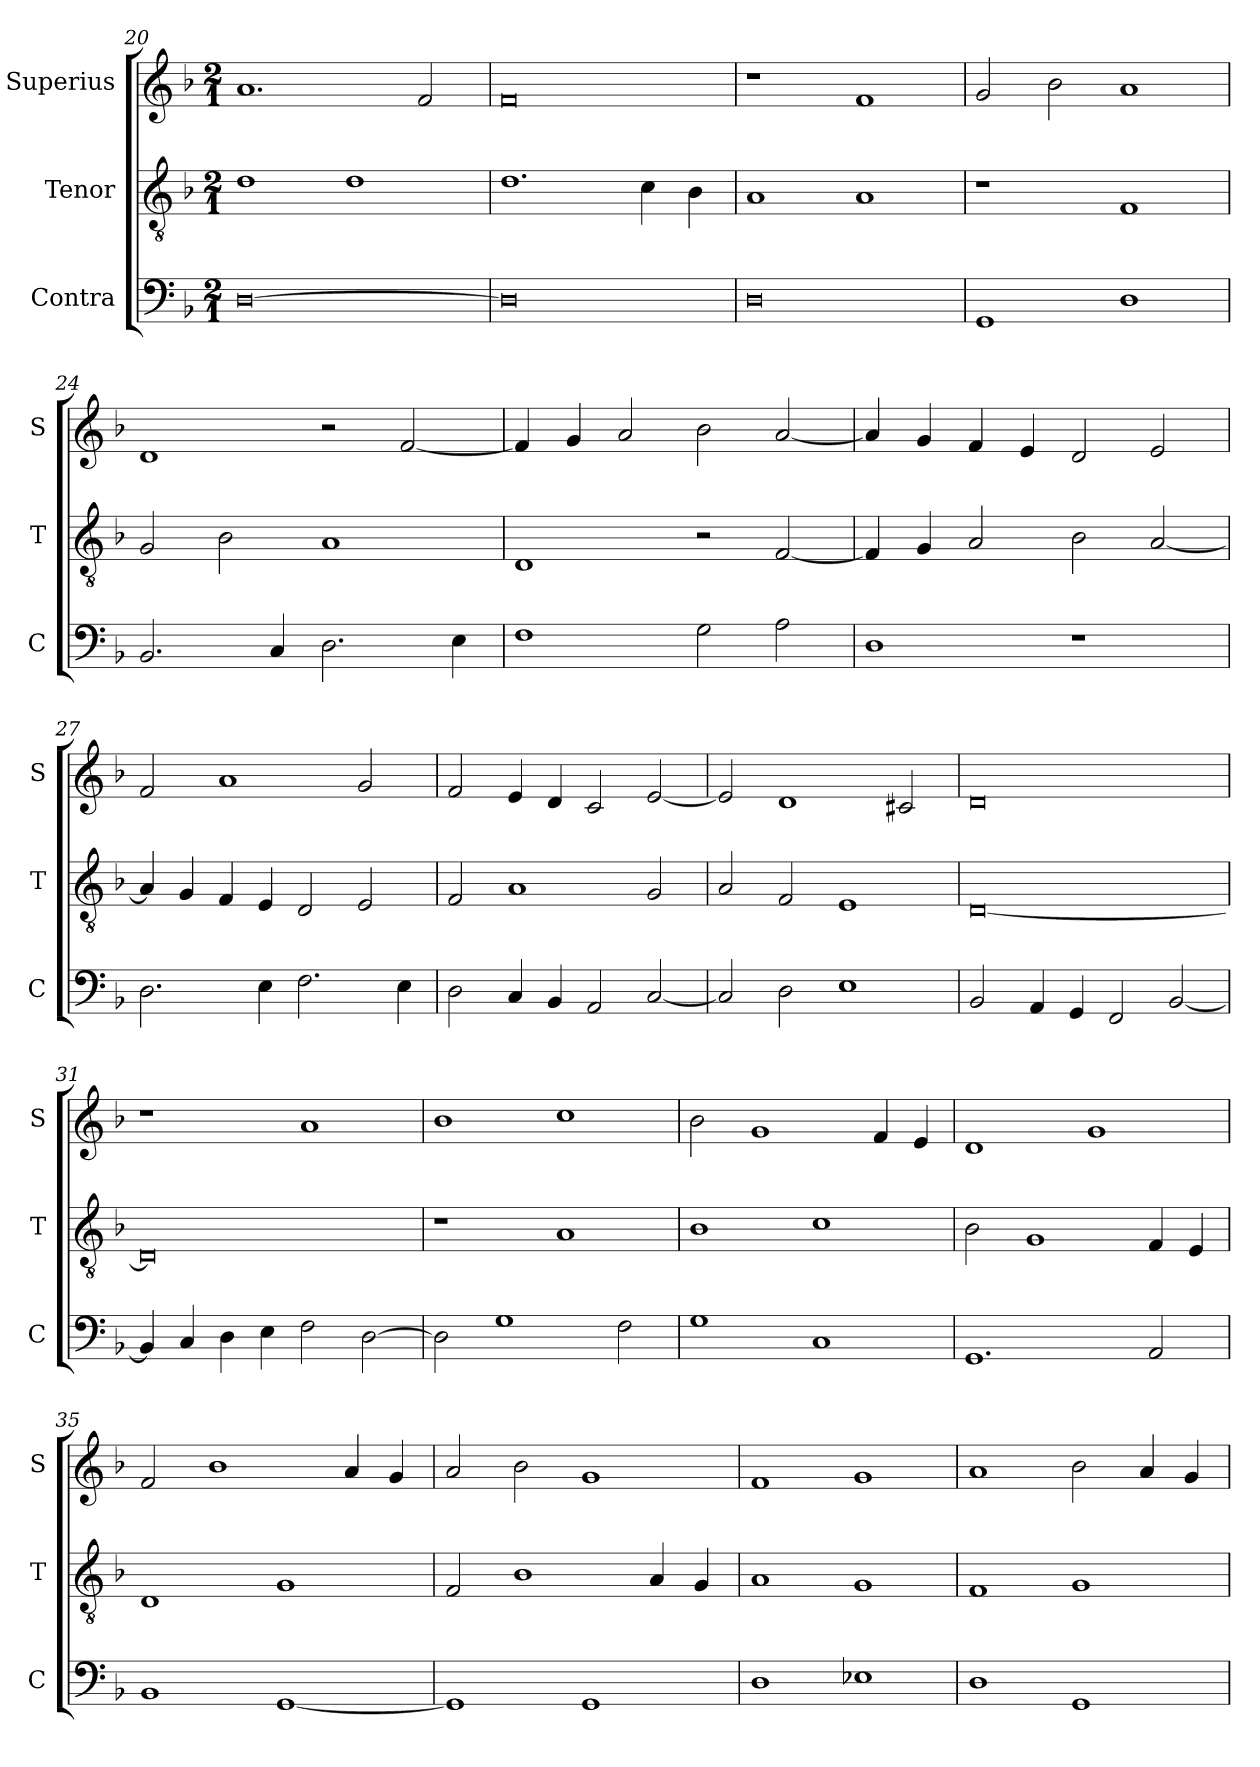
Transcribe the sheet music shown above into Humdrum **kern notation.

**kern	**kern	**kern
*part3	*part2	*part1
*staff3	*staff2	*staff1
*I"Contra	*I"Tenor	*I"Superius
*I'C	*I'T	*I'S
*clefF4	*clefGv2	*clefG2
*k[b-]	*k[b-]	*k[b-]
*M2/1	*M2/1	*M2/1
=20	=20	=20
[0D	1d	1.a
.	1d	.
.	.	2f/
=21	=21	=21
0D]	1.d	0f
.	4c\	.
.	4B-\	.
=22	=22	=22
0D	1A	1r
.	1A	1f
=23	=23	=23
1GG	1r	2g/
.	.	2b-\
1D	1F	1a
=24	=24	=24
2.BB-/	2G/	1d
.	2B-\	.
4C/	.	.
2.D\	1A	2r
.	.	[2f/
4E\	.	.
=25	=25	=25
1F	1D	4f/]
.	.	4g/
.	.	2a/
2G\	2r	2b-\
2A\	[2F/	[2a/
=26	=26	=26
1D	4F/]	4a/]
.	4G/	4g/
.	2A/	4f/
.	.	4e/
1r	2B-\	2d/
.	[2A/	2e/
=27	=27	=27
2.D\	4A/]	2f/
.	4G/	.
.	4F/	1a
4E\	4E/	.
2.F\	2D/	.
.	2E/	2g/
4E\	.	.
=28	=28	=28
2D\	2F/	2f/
4C/	1A	4e/
4BB-/	.	4d/
2AA/	.	2c/
[2C/	2G/	[2e/
=29	=29	=29
2C/]	2A/	2e/]
2D\	2F/	1d
1E	1E	.
.	.	2c#X/
=30	=30	=30
2BB-/	[0D	0d
4AA/	.	.
4GG/	.	.
2FF/	.	.
[2BB-/	.	.
=31	=31	=31
4BB-/]	0D]	1r
4C/	.	.
4D\	.	.
4E\	.	.
2F\	.	1a
[2D\	.	.
=32	=32	=32
2D\]	1r	1b-
1G	.	.
.	1A	1cc
2F\	.	.
=33	=33	=33
1G	1B-	2b-\
.	.	1g
1C	1c	.
.	.	4f/
.	.	4e/
=34	=34	=34
1.GG	2B-\	1d
.	1G	.
.	.	1g
2AA/	4F/	.
.	4E/	.
=35	=35	=35
1BB-	1D	2f/
.	.	1b-
[1GG	1G	.
.	.	4a/
.	.	4g/
=36	=36	=36
1GG]	2F/	2a/
.	1B-	2b-\
1GG	.	1g
.	4A/	.
.	4G/	.
=37	=37	=37
1D	1A	1f
1E-X	1G	1g
=38	=38	=38
1D	1F	1a
1GG	1G	2b-\
.	.	4a/
.	.	4g/
=	=	=
*-	*-	*-
